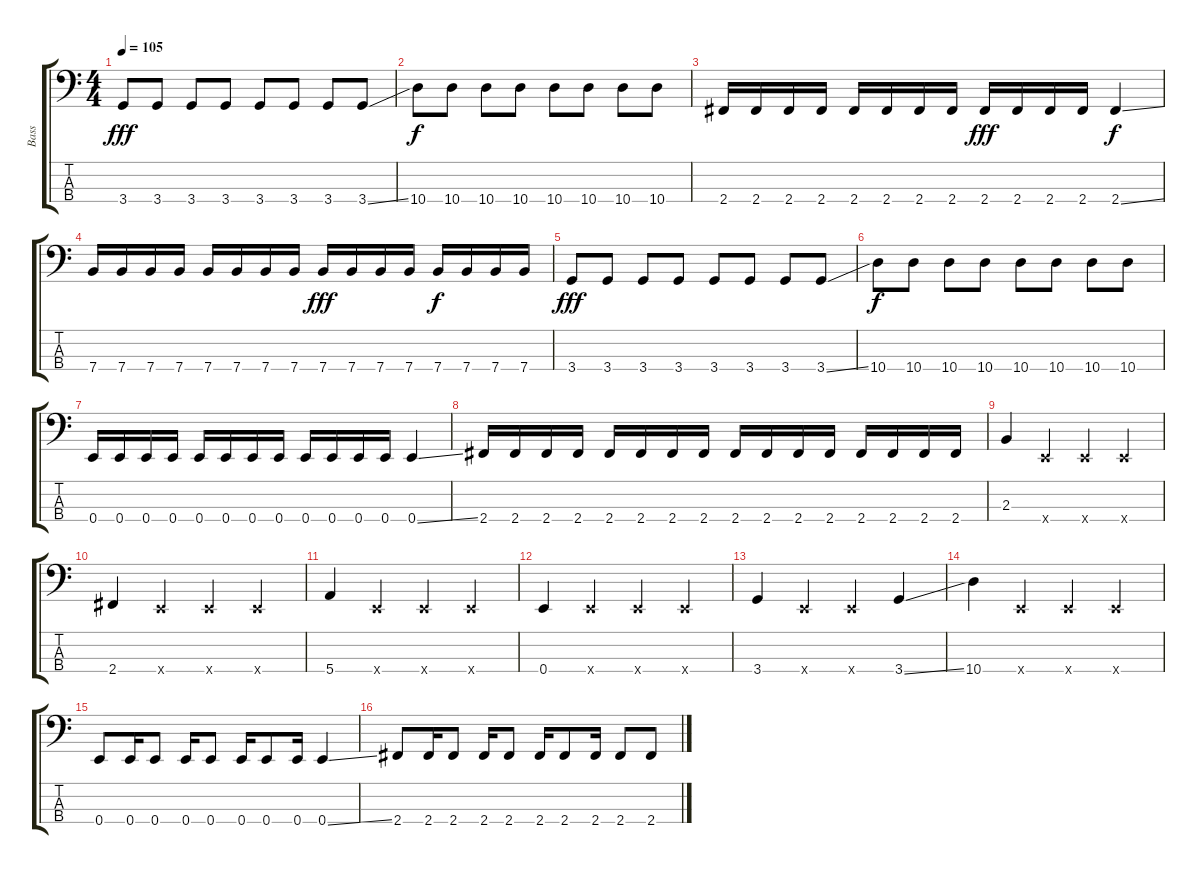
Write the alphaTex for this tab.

\track ("Bass" "Bass") {instrument electricbassfinger}
\staff {score tabs}
\tuning (G2 D2 A1 E1) {hide}
\ts (4 4)
\tempo 105
\clef f4
\ks c
3.4.8{dy fff} 3.4.8 3.4.8 3.4.8 3.4.8 3.4.8 3.4.8 3.4{ss}.8 |
10.4.8{dy f} 10.4.8 10.4.8 10.4.8 10.4.8 10.4.8 10.4.8 10.4.8 |
2.4.16 2.4.16 2.4.16 2.4.16 2.4.16 2.4.16 2.4.16 2.4.16 2.4.16{dy fff instrument slapbass1} 2.4.16 2.4.16 2.4.16{instrument electricbassfinger} 2.4{ss}.4{dy f} |
7.4.16 7.4.16 7.4.16 7.4.16 7.4.16 7.4.16 7.4.16 7.4.16 7.4.16{dy fff} 7.4.16 7.4.16 7.4.16 7.4.16{dy f} 7.4.16 7.4.16 7.4.16 |
3.4.8{dy fff} 3.4.8 3.4.8 3.4.8 3.4.8 3.4.8 3.4.8 3.4{ss}.8 |
10.4.8{dy f} 10.4.8 10.4.8 10.4.8 10.4.8 10.4.8 10.4.8 10.4.8 |
0.4.16 0.4.16 0.4.16 0.4.16 0.4.16 0.4.16 0.4.16 0.4.16 0.4.16 0.4.16 0.4.16 0.4.16 0.4{ss}.4 |
2.4.16 2.4.16 2.4.16 2.4.16 2.4.16 2.4.16 2.4.16 2.4.16 2.4.16 2.4.16 2.4.16 2.4.16 2.4.16 2.4.16 2.4.16 2.4.16 |
2.3.4 0.4{x}.4 0.4{x}.4 0.4{x}.4 |
2.4.4 0.4{x}.4 0.4{x}.4 0.4{x}.4 |
5.4.4 0.4{x}.4 0.4{x}.4 0.4{x}.4 |
0.4.4 0.4{x}.4 0.4{x}.4 0.4{x}.4 |
3.4.4 0.4{x}.4 0.4{x}.4 3.4{ss}.4 |
10.4.4 0.4{x}.4 0.4{x}.4 0.4{x}.4 |
0.4.8 0.4.16 0.4.8 0.4.16 0.4.8 0.4.16 0.4.8 0.4.16 0.4{ss}.4 |
2.4.8 2.4.16 2.4.8 2.4.16 2.4.8 2.4.16 2.4.8 2.4.16 2.4.8 2.4.8
